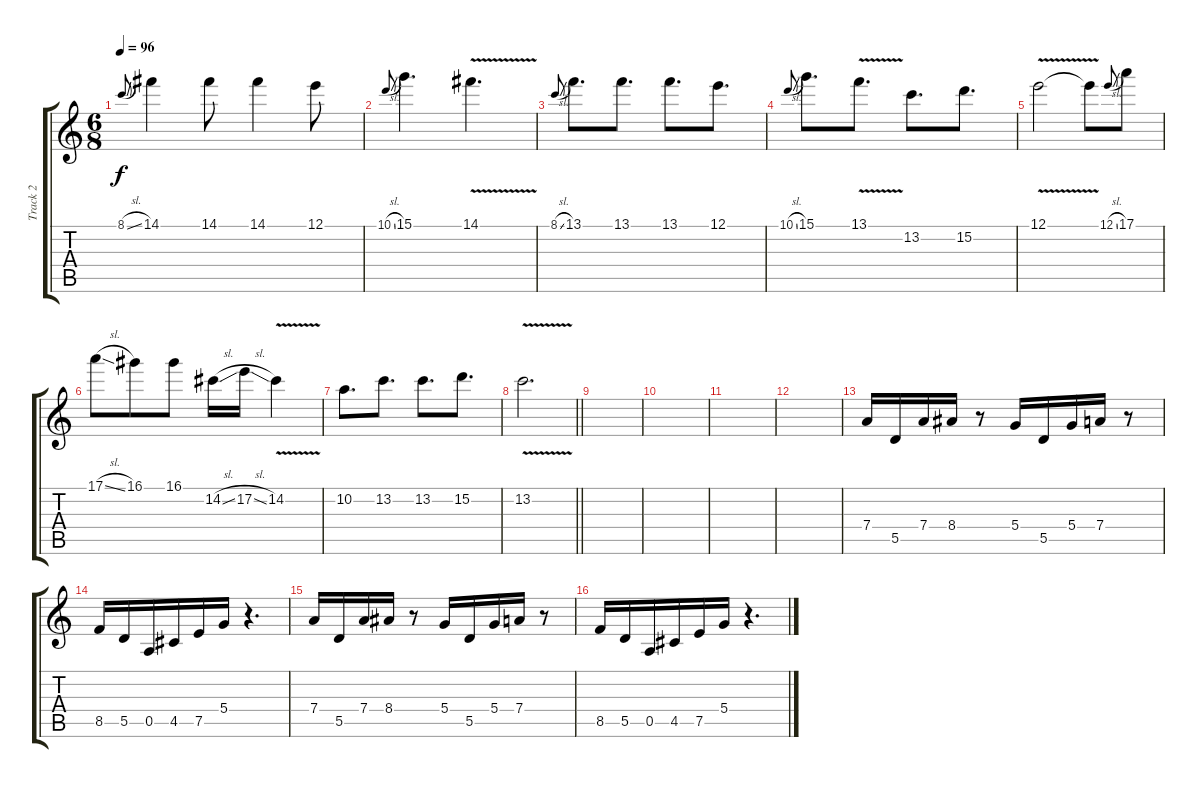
\track ("Track 2" "Track 2") {instrument distortionguitar}
\staff {score tabs}
\tuning (E4 B3 G3 D3 A2 D2) {hide}
\ts (6 8)
\tempo 96
\clef g2
\ks c
8.1{sl}.8{gr onbeat dy f} 14.1.4 14.1.8 14.1.4 12.1.8 |
10.1{sl}.8{gr onbeat} 15.1.4{d} 14.1{v}.4{d} |
8.1{sl}.8{gr onbeat} 13.1.8{d} 13.1.8{d} 13.1.8{d} 12.1.8{d} |
10.1{sl}.8{gr onbeat} 15.1.8{d} 13.1{v}.8{d} 13.2.8{d} 15.2.8{d} |
12.1{v}.2 12.1{t}.8 12.1{sl}.8{gr onbeat} 17.1.8 |
17.1{sl}.8 16.1.8 16.1.8 14.2{sl}.16 17.2{sl}.16 14.2{v}.4 |
10.2.8{d} 13.2.8{d} 13.2.8{d} 15.2.8{d} |
\barLineRight lightlight
13.2{v}.2{d} |
|
|
|
|
7.4.16 5.5.16 7.4.16 8.4.16 r.8 5.4.16 5.5.16 5.4.16 7.4.16 r.8 |
8.5.16 5.5.16 0.5.16 4.5.16 7.5.16 5.4.16 r.4{d} |
7.4.16 5.5.16 7.4.16 8.4.16 r.8 5.4.16 5.5.16 5.4.16 7.4.16 r.8 |
8.5.16 5.5.16 0.5.16 4.5.16 7.5.16 5.4.16 r.4{d}
